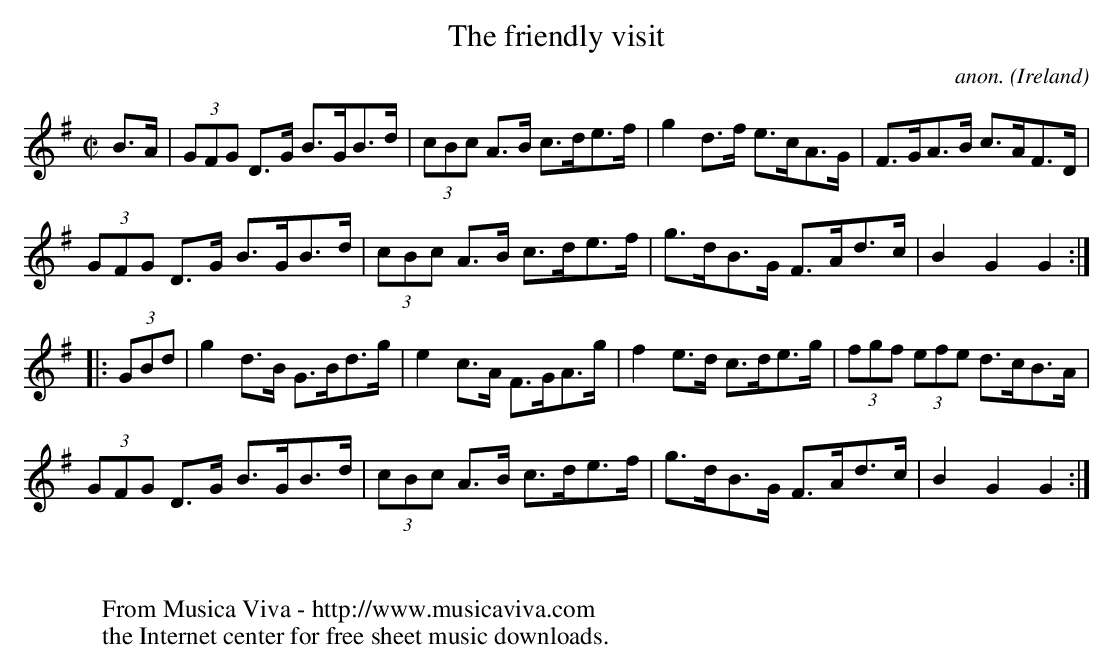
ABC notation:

X:1
T: The friendly visit
C: anon.
O: Ireland
4.abc
M: C|
L: 1/8
K: G
B>A|(3GFG D>G B>GB>d|(3cBc A>B c>de>f|g2 d>f e>cA>G|F>GA>B c>AF>D|
(3GFG D>G B>GB>d|(3cBc A>B c>de>f|g>dB>G F>Ad>c|B2G2G2:|
|:(3GBd|g2 d>B G>Bd>g|e2 c>A F>GA>g|f2 e>d c>de>g|(3fgf (3efe d>cB>A|
(3GFG D>G B>GB>d|(3cBc A>B c>de>f|g>dB>G F>Ad>c|B2G2G2:|
W:
W:
W: From Musica Viva - http://www.musicaviva.com
W: the Internet center for free sheet music downloads.
